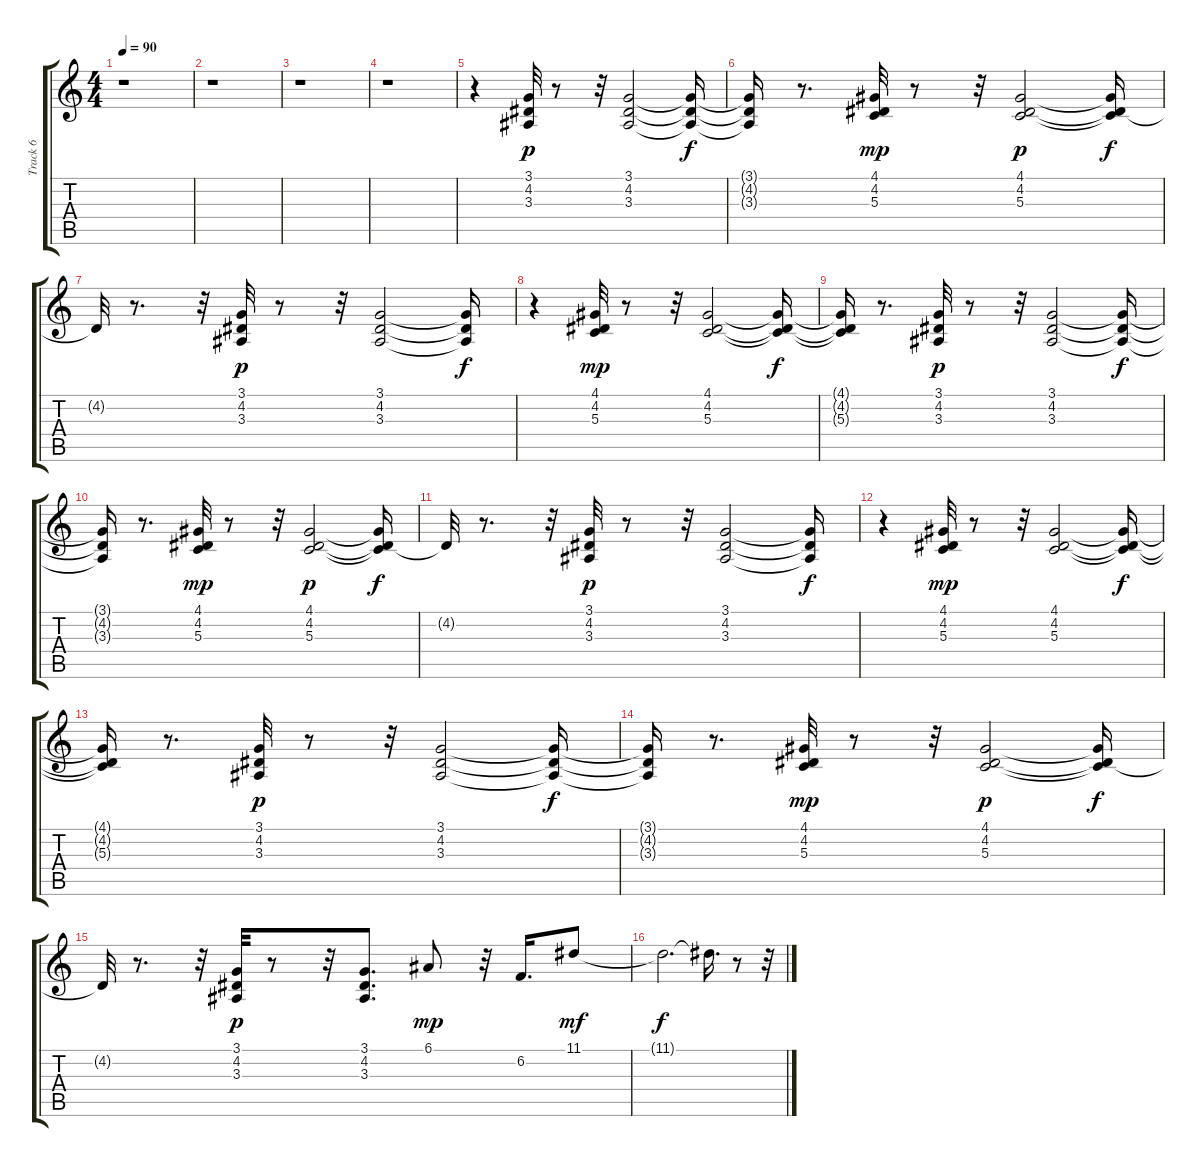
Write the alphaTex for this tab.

\track ("Track 6" "Track 6") {instrument fx4atmosphere}
\staff {score tabs}
\tuning (E4 B3 G3 D3 A2 E2) {hide}
\ts (4 4)
\tempo 90
\clef g2
\ks c
r.1{dy f} |
r.1 |
r.1 |
r.1 |
r.4 (3.1 4.2 3.3).32{dy p} r.8 r.32 (3.1 4.2 3.3).2 (3.1{t} 4.2{t} 3.3{t}).16{dy f} |
(3.1{t} 4.2{t} 3.3{t}).16 r.8{d} (4.1 4.2 5.3).32{dy mp} r.8 r.32 (4.1 4.2 5.3).2{dy p} (4.1{t} 4.2{t} 5.3{t}).16{dy f} |
4.2{t}.32 r.8{d} r.32 (3.1 4.2 3.3).32{dy p} r.8 r.32 (3.1 4.2 3.3).2 (3.1{t} 4.2{t} 3.3{t}).16{dy f} |
r.4 (4.1 4.2 5.3).32{dy mp} r.8 r.32 (4.1 4.2 5.3).2 (4.1{t} 4.2{t} 5.3{t}).16{dy f} |
(4.1{t} 4.2{t} 5.3{t}).16 r.8{d} (3.1 4.2 3.3).32{dy p} r.8 r.32 (3.1 4.2 3.3).2 (3.1{t} 4.2{t} 3.3{t}).16{dy f} |
(3.1{t} 4.2{t} 3.3{t}).16 r.8{d} (4.1 4.2 5.3).32{dy mp} r.8 r.32 (4.1 4.2 5.3).2{dy p} (4.1{t} 4.2{t} 5.3{t}).16{dy f} |
4.2{t}.32 r.8{d} r.32 (3.1 4.2 3.3).32{dy p} r.8 r.32 (3.1 4.2 3.3).2 (3.1{t} 4.2{t} 3.3{t}).16{dy f} |
r.4 (4.1 4.2 5.3).32{dy mp} r.8 r.32 (4.1 4.2 5.3).2 (4.1{t} 4.2{t} 5.3{t}).16{dy f} |
(4.1{t} 4.2{t} 5.3{t}).16 r.8{d} (3.1 4.2 3.3).32{dy p} r.8 r.32 (3.1 4.2 3.3).2 (3.1{t} 4.2{t} 3.3{t}).16{dy f} |
(3.1{t} 4.2{t} 3.3{t}).16 r.8{d} (4.1 4.2 5.3).32{dy mp} r.8 r.32 (4.1 4.2 5.3).2{dy p} (4.1{t} 4.2{t} 5.3{t}).16{dy f} |
4.2{t}.32 r.8{d} r.32 (3.1 4.2 3.3).32{dy p} r.8 r.32 (3.1 4.2 3.3).8{d} 6.1.8{dy mp} r.32 6.2.16{d} 11.1.8{dy mf} |
11.1{t}.2{d dy f} 11.1{t}.16{d} r.8 r.32
